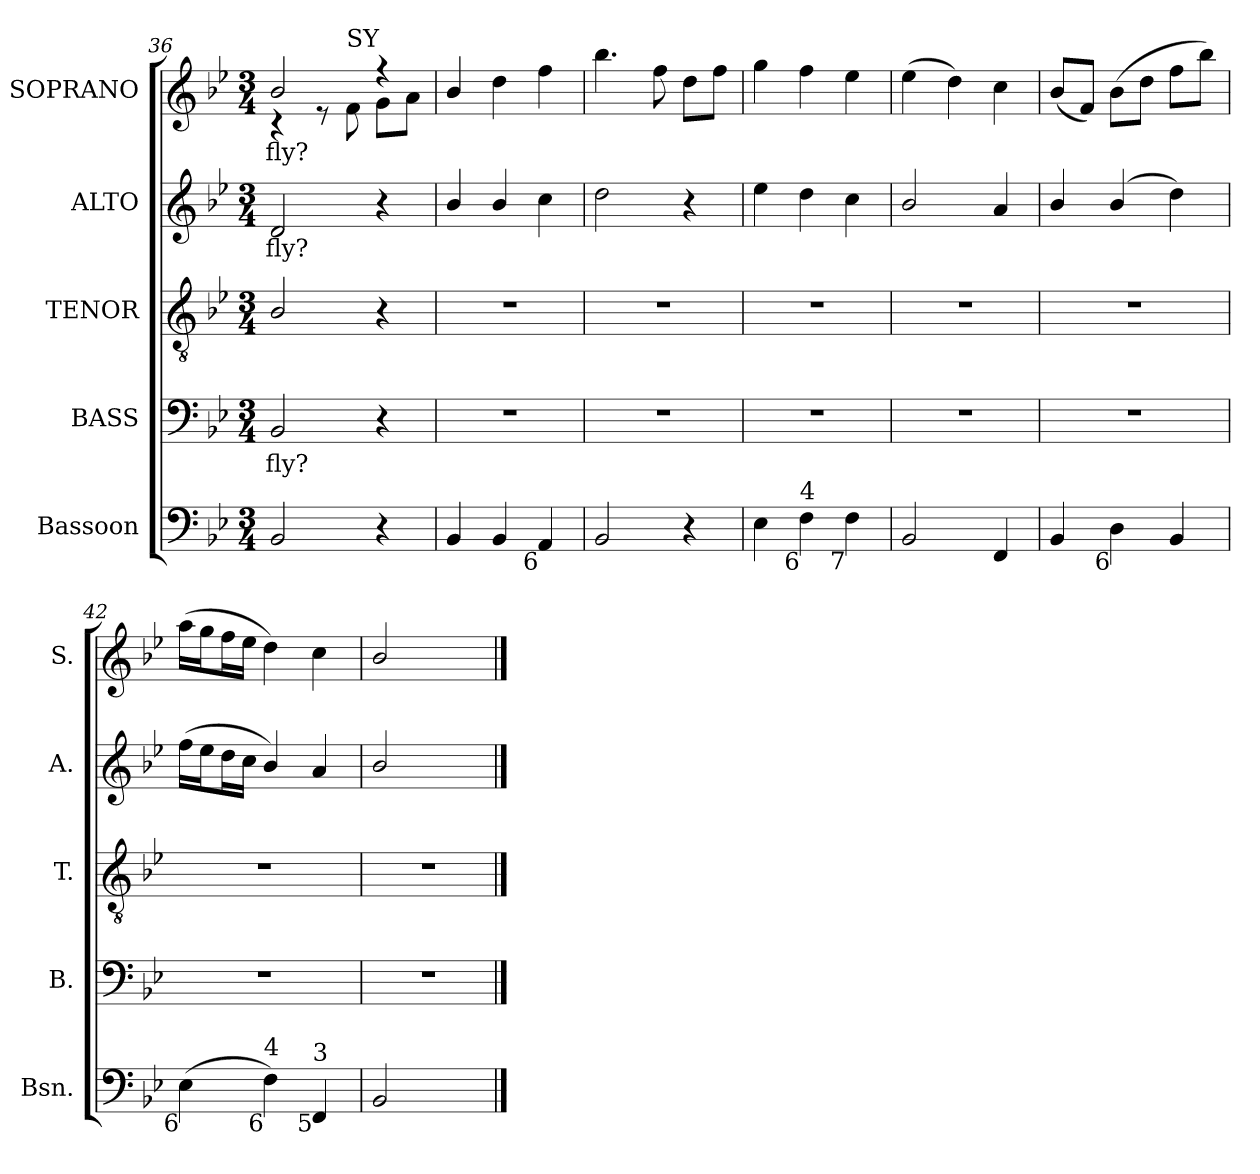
**kern	**kern	**text	**kern	**kern	**text	**kern	**text
*part5	*part4	*part4	*part3	*part2	*part2	*part1	*part1
*staff5	*staff4	*staff4	*staff3	*staff2	*staff2	*staff1	*staff1
*I"Bassoon	*I"BASS	*	*I"TENOR	*I"ALTO	*	*I"SOPRANO	*
*I'Bsn.	*I'B.	*	*I'T.	*I'A.	*	*I'S.	*
*clefF4	*clefF4	*	*clefGv2	*clefG2	*	*clefG2	*
*	*	*	*ITrd7c12	*	*	*	*
*k[b-e-]	*k[b-e-]	*	*k[b-e-]	*k[b-e-]	*	*k[b-e-]	*
*B-:	*B-:	*	*B-:	*B-:	*	*B-:	*
*M3/4	*M3/4	*	*M3/4	*M3/4	*	*M3/4	*
=36	=36	=36	=36	=36	=36	=36	=36
!	!	!LO:LY:b:color=#000000	!	!	!	!	!
!	!	!	!	!	!LO:LY:b:color=#000000	!	!
!	!	!	!	!	!	!	!LO:LY:b:color=#000000
*	*	*	*	*	*	*^	*
2BB-i/	2BB-i/	fly?	2BB-i/	2di/	fly?	2b-i/	4r	fly?
.	.	.	.	.	.	.	8r	.
!	!	!	!	!	!	!	!LO:TX:a:t=SY	!
.	.	.	.	.	.	.	8fi\	.
4r	4r	.	4r	4r	.	4r	8gi\L	.
.	.	.	.	.	.	.	8ai\J	.
=37	=37	=37	=37	=37	=37	=37	=37	=37
!	!LO:N:vis=1	!	!LO:N:vis=1	!	!	!	!	!
*	*	*	*	*	*	*v	*v	*
4BB-i/	2.r	.	2.r	4b-i/	.	4b-i/	.
4BB-i/	.	.	.	4b-i/	.	4ddi\	.
!LO:TX:b:rj:t=6	!	!	!	!	!	!	!
4AAi/	.	.	.	4cci\	.	4ffi\	.
!!LO:LB:g=z
=38	=38	=38	=38	=38	=38	=38	=38
!	!LO:N:vis=1	!	!LO:N:vis=1	!	!	!	!
2BB-i/	2.r	.	2.r	2ddi\	.	4.bb-i\	.
.	.	.	.	.	.	8ffi\	.
4r	.	.	.	4r	.	8ddi\L	.
.	.	.	.	.	.	8ffi\J	.
=39	=39	=39	=39	=39	=39	=39	=39
!	!LO:N:vis=1	!	!LO:N:vis=1	!	!	!	!
4E-i\	2.r	.	2.r	4ee-i\	.	4ggi\	.
!LO:TX:b:rj:t=6	!	!	!	!	!	!	!
!LO:TX:t=4	!	!	!	!	!	!	!
4Fi\	.	.	.	4ddi\	.	4ffi\	.
!LO:TX:b:rj:t=7	!	!	!	!	!	!	!
4Fi\	.	.	.	4cci\	.	4ee-i\	.
=40	=40	=40	=40	=40	=40	=40	=40
!	!LO:N:vis=1	!	!LO:N:vis=1	!	!	!	!
2BB-i/	2.r	.	2.r	2b-i/	.	(4ee-i\	.
.	.	.	.	.	.	4ddi\)	.
4FFi/	.	.	.	4ai/	.	4cci\	.
=41	=41	=41	=41	=41	=41	=41	=41
!	!LO:N:vis=1	!	!LO:N:vis=1	!	!	!	!
4BB-i/	2.r	.	2.r	4b-i/	.	(8b-i/L	.
.	.	.	.	.	.	8fi/J)	.
!LO:TX:b:rj:t=6	!	!	!	!	!	!	!
4Di\	.	.	.	(4b-i/	.	(8b-i\L	.
.	.	.	.	.	.	8ddi\J	.
4BB-i/	.	.	.	4ddi\)	.	8ffi\L	.
.	.	.	.	.	.	8bb-i\J)	.
=42	=42	=42	=42	=42	=42	=42	=42
!LO:TX:b:rj:t=6	!	!	!	!	!	!	!
!	!LO:N:vis=1	!	!LO:N:vis=1	!	!	!	!
(4E-i\	2.r	.	2.r	(16ffi\LL	.	(16aai\LL	.
.	.	.	.	16ee-i\J	.	16ggi\J	.
.	.	.	.	16ddi\L	.	16ffi\L	.
.	.	.	.	16cci\JJ	.	16ee-i\JJ	.
!LO:TX:b:rj:t=6	!	!	!	!	!	!	!
!LO:TX:t=4	!	!	!	!	!	!	!
4Fi\)	.	.	.	4b-i/)	.	4ddi\)	.
!LO:TX:b:rj:t=5	!	!	!	!	!	!	!
!LO:TX:t=3	!	!	!	!	!	!	!
4FFi/	.	.	.	4ai/	.	4cci\	.
=43	=43	=43	=43	=43	=43	=43	=43
!	!LO:N:vis=1	!	!LO:N:vis=1	!	!	!	!
2BB-i/	2.r	.	2.r	2b-i/	.	2b-i/	.
4ryy	.	.	.	4ryy	.	4ryy	.
==	==	==	==	==	==	==	==
*-	*-	*-	*-	*-	*-	*-	*-
